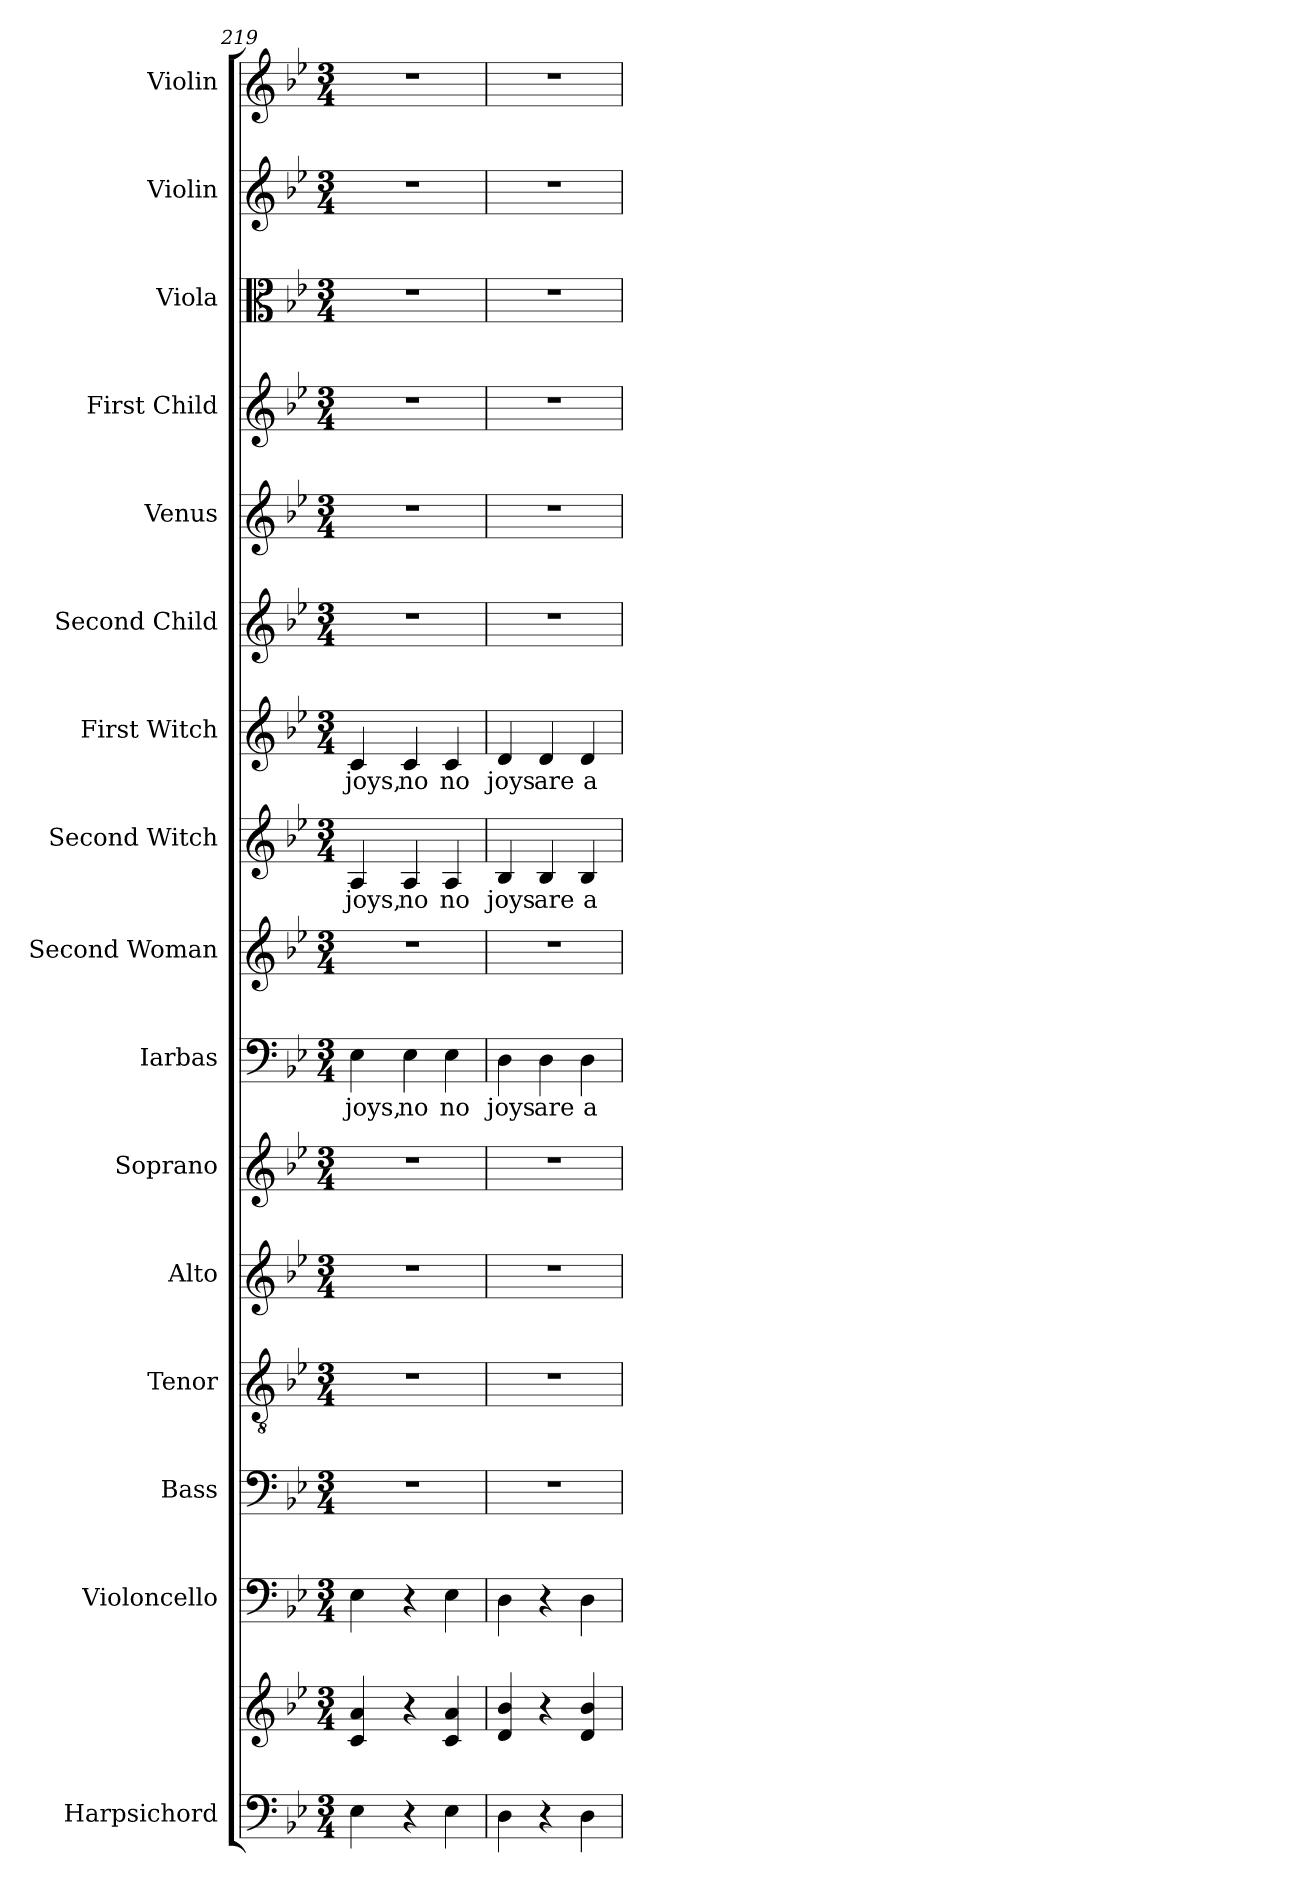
**kern	**kern	**kern	**kern	**kern	**kern	**kern	**kern	**text	**kern	**kern	**text	**kern	**text	**kern	**kern	**kern	**kern	**kern	**kern
*part16	*part16	*part15	*part14	*part13	*part12	*part11	*part10	*part10	*part9	*part8	*part8	*part7	*part7	*part6	*part5	*part4	*part3	*part2	*part1
*staff17	*staff16	*staff15	*staff14	*staff13	*staff12	*staff11	*staff10	*staff10	*staff9	*staff8	*staff8	*staff7	*staff7	*staff6	*staff5	*staff4	*staff3	*staff2	*staff1
*I"Harpsichord	*	*I"Violoncello	*I"Bass	*I"Tenor	*I"Alto	*I"Soprano	*I"Iarbas	*	*I"Second Woman	*I"Second Witch	*	*I"First Witch	*	*I"Second Child	*I"Venus	*I"First Child	*I"Viola	*I"Violin	*I"Violin
*I'Hch.	*	*I'Vc.	*I'B.	*I'T.	*I'A.	*I'S.	*I'I.	*	*I'2W	*I'W2.	*	*I'W1	*	*I'C2.	*I'V.	*I'C1	*I'Vla.	*I'Vln.	*I'Vln.
*clefF4	*clefG2	*clefF4	*clefF4	*clefGv2	*clefG2	*clefG2	*clefF4	*	*clefG2	*clefG2	*	*clefG2	*	*clefG2	*clefG2	*clefG2	*clefC3	*clefG2	*clefG2
*k[b-e-]	*k[b-e-]	*k[b-e-]	*k[b-e-]	*k[b-e-]	*k[b-e-]	*k[b-e-]	*k[b-e-]	*	*k[b-e-]	*k[b-e-]	*	*k[b-e-]	*	*k[b-e-]	*k[b-e-]	*k[b-e-]	*k[b-e-]	*k[b-e-]	*k[b-e-]
*M3/4	*M3/4	*M3/4	*M3/4	*M3/4	*M3/4	*M3/4	*M3/4	*	*M3/4	*M3/4	*	*M3/4	*	*M3/4	*M3/4	*M3/4	*M3/4	*M3/4	*M3/4
=219	=219	=219	=219	=219	=219	=219	=219	=219	=219	=219	=219	=219	=219	=219	=219	=219	=219	=219	=219
!	!	!	!	!	!	!	!	!LO:LY:b	!	!	!LO:LY:b	!	!LO:LY:b	!	!	!	!	!	!
4E-\	4c/ 4a/	4E-\	2.r	2.r	2.r	2.r	4E-\	joys,	2.r	4A/	joys,	4c/	joys,	2.r	2.r	2.r	2.r	2.r	2.r
!	!	!	!	!	!	!	!	!LO:LY:b	!	!	!LO:LY:b	!	!LO:LY:b	!	!	!	!	!	!
4r	4r	4r	.	.	.	.	4E-\	no	.	4A/	no	4c/	no	.	.	.	.	.	.
!	!	!	!	!	!	!	!	!LO:LY:b	!	!	!LO:LY:b	!	!LO:LY:b	!	!	!	!	!	!
4E-\	4c/ 4a/	4E-\	.	.	.	.	4E-\	no	.	4A/	no	4c/	no	.	.	.	.	.	.
=220	=220	=220	=220	=220	=220	=220	=220	=220	=220	=220	=220	=220	=220	=220	=220	=220	=220	=220	=220
!	!	!	!	!	!	!	!	!LO:LY:b	!	!	!LO:LY:b	!	!LO:LY:b	!	!	!	!	!	!
4D\	4d/ 4b-/	4D\	2.r	2.r	2.r	2.r	4D\	joys	2.r	4B-/	joys	4d/	joys	2.r	2.r	2.r	2.r	2.r	2.r
!	!	!	!	!	!	!	!	!LO:LY:b	!	!	!LO:LY:b	!	!LO:LY:b	!	!	!	!	!	!
4r	4r	4r	.	.	.	.	4D\	are	.	4B-/	are	4d/	are	.	.	.	.	.	.
!	!	!	!	!	!	!	!	!LO:LY:b	!	!	!LO:LY:b	!	!LO:LY:b	!	!	!	!	!	!
4D\	4d/ 4b-/	4D\	.	.	.	.	4D\	a-	.	4B-/	a-	4d/	a-	.	.	.	.	.	.
=	=	=	=	=	=	=	=	=	=	=	=	=	=	=	=	=	=	=	=
*-	*-	*-	*-	*-	*-	*-	*-	*-	*-	*-	*-	*-	*-	*-	*-	*-	*-	*-	*-
